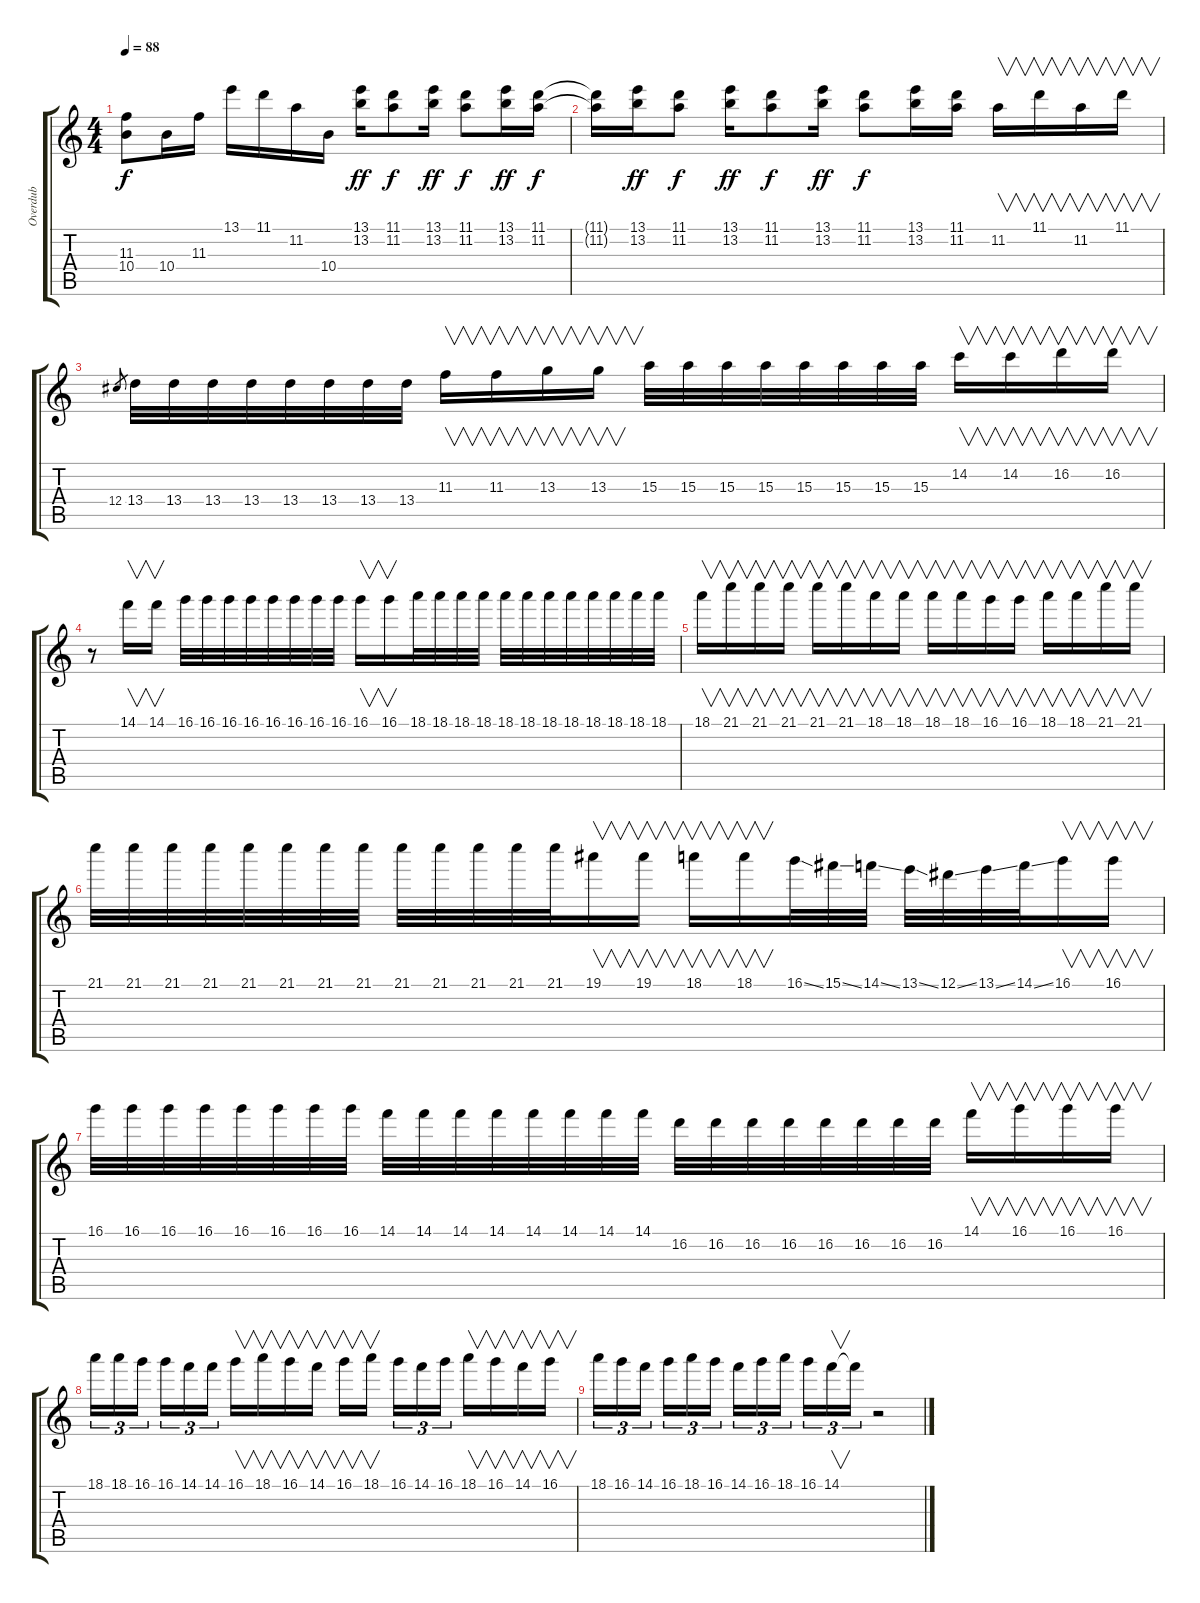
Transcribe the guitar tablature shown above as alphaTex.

\track ("Overdub" "Overdub") {instrument fretlessbass}
\staff {score tabs}
\tuning (Eb4 Bb3 Gb3 Db3 Ab2 Eb2) {hide}
\ts (4 4)
\tempo 88
\clef g2
\ks c
(11.3 10.4).8{dy f} 10.4.16 11.3.16 13.1.16 11.1.16 11.2.16 10.4.16 (13.1 13.2).16{dy ff} (11.1 11.2).8{dy f} (13.1 13.2).16{dy ff} (11.1 11.2).8{dy f} (13.1 13.2).16{dy ff} (11.1 11.2).16{dy f} |
(11.1{t} 11.2{t}).16 (13.1 13.2).16{dy ff} (11.1 11.2).8{dy f} (13.1 13.2).16{dy ff} (11.1 11.2).8{dy f} (13.1 13.2).16{dy ff} (11.1 11.2).8{dy f} (13.1 13.2).16 (11.1 11.2).16 11.2.16{v} 11.1.16{v} 11.2.16{v} 11.1.16{v} |
12.4.8{gr} 13.4.32 13.4.32 13.4.32 13.4.32 13.4.32 13.4.32 13.4.32 13.4.32 11.3.16{v} 11.3.16{v} 13.3.16{v} 13.3.16{v} 15.3.32 15.3.32 15.3.32 15.3.32 15.3.32 15.3.32 15.3.32 15.3.32 14.2.16{v} 14.2.16{v} 16.2.16{v} 16.2.16{v} |
r.8 14.1.16{v} 14.1.16{v} 16.1.32 16.1.32 16.1.32 16.1.32 16.1.32 16.1.32 16.1.32 16.1.32 16.1.16{v} 16.1.16{v} 18.1.32 18.1.32 18.1.32 18.1.32 18.1.32 18.1.32 18.1.32 18.1.32 18.1.32 18.1.32 18.1.32 18.1.32 |
18.1.16{v} 21.1.16{v} 21.1.16{v} 21.1.16{v} 21.1.16{v} 21.1.16{v} 18.1.16{v} 18.1.16{v} 18.1.16{v} 18.1.16{v} 16.1.16{v} 16.1.16{v} 18.1.16{v} 18.1.16{v} 21.1.16{v} 21.1.16{v} |
21.1.32 21.1.32 21.1.32 21.1.32 21.1.32 21.1.32 21.1.32 21.1.32 21.1.32 21.1.32 21.1.32 21.1.32 21.1.32 19.1.16{v} 19.1.16{v} 18.1.16{v} 18.1.16{v} 16.1{ss}.32 15.1{ss}.32 14.1{ss}.32 13.1{ss}.32 12.1{ss}.32 13.1{ss}.32 14.1{ss}.32 16.1.16{v} 16.1.16{v} |
16.1.32 16.1.32 16.1.32 16.1.32 16.1.32 16.1.32 16.1.32 16.1.32 14.1.32 14.1.32 14.1.32 14.1.32 14.1.32 14.1.32 14.1.32 14.1.32 16.2.32 16.2.32 16.2.32 16.2.32 16.2.32 16.2.32 16.2.32 16.2.32 14.1.16{v} 16.1.16{v} 16.1.16{v} 16.1.16{v} |
18.1.16{tu (3 2) volume 0} 18.1.16{tu (3 2)} 16.1.16{tu (3 2)} 16.1.16{tu (3 2)} 14.1.16{tu (3 2)} 14.1.16{tu (3 2)} 16.1.16{v} 18.1.16{v} 16.1.16{v} 14.1.16{v} 16.1.16{v} 18.1.16{v} 16.1.16{tu (3 2)} 14.1.16{tu (3 2)} 16.1.16{tu (3 2)} 18.1.16{v} 16.1.16{v} 14.1.16{v} 16.1.16{v} |
18.1.16{tu (3 2)} 16.1.16{tu (3 2)} 14.1.16{tu (3 2)} 16.1.16{tu (3 2)} 18.1.16{tu (3 2)} 16.1.16{tu (3 2)} 14.1.16{tu (3 2)} 16.1.16{tu (3 2)} 18.1.16{tu (3 2)} 16.1.16{tu (3 2)} 14.1.16{v tu (3 2)} 14.1{t}.16{tu (3 2)} r.2
